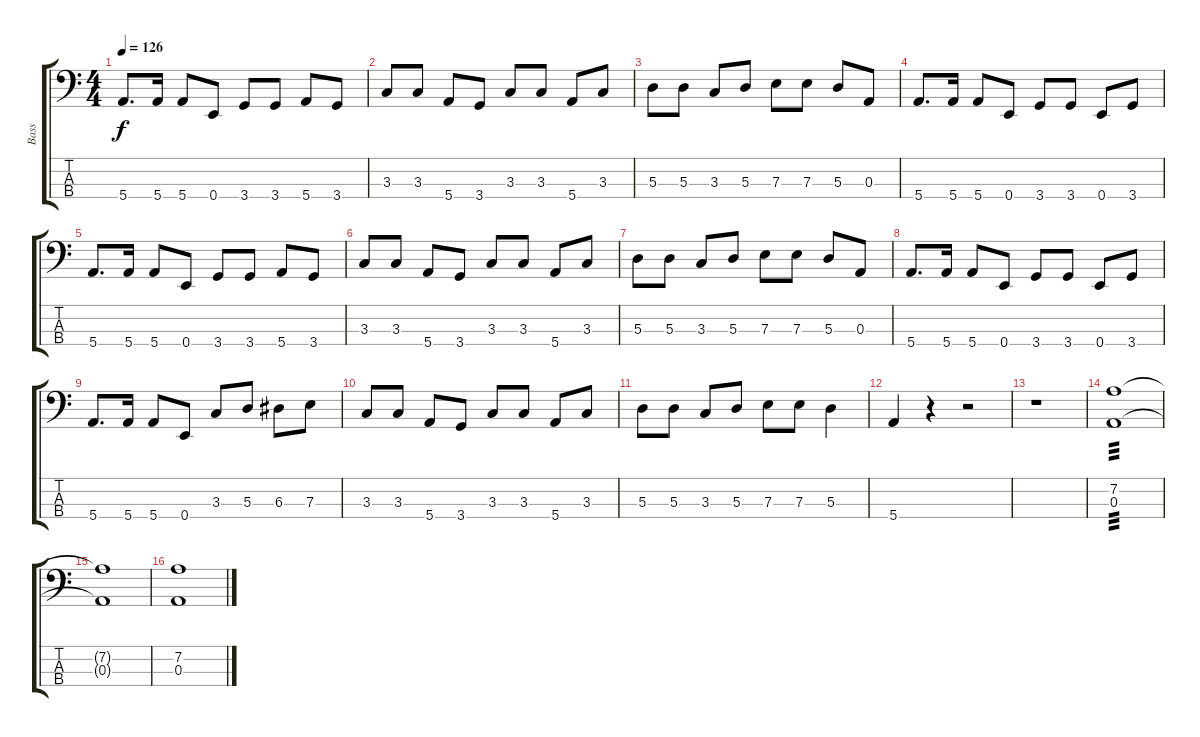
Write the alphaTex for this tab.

\track ("Bass" "Bass") {instrument electricbasspick}
\staff {score tabs}
\tuning (G2 D2 A1 E1) {hide}
\ts (4 4)
\tempo 126
\clef f4
\ks c
5.4.8{d dy f} 5.4.16 5.4.8 0.4.8 3.4.8 3.4.8 5.4.8 3.4.8 |
3.3.8 3.3.8 5.4.8 3.4.8 3.3.8 3.3.8 5.4.8 3.3.8 |
5.3.8 5.3.8 3.3.8 5.3.8 7.3.8 7.3.8 5.3.8 0.3.8 |
5.4.8{d} 5.4.16 5.4.8 0.4.8 3.4.8 3.4.8 0.4.8 3.4.8 |
5.4.8{d} 5.4.16 5.4.8 0.4.8 3.4.8 3.4.8 5.4.8 3.4.8 |
3.3.8 3.3.8 5.4.8 3.4.8 3.3.8 3.3.8 5.4.8 3.3.8 |
5.3.8 5.3.8 3.3.8 5.3.8 7.3.8 7.3.8 5.3.8 0.3.8 |
5.4.8{d} 5.4.16 5.4.8 0.4.8 3.4.8 3.4.8 0.4.8 3.4.8 |
5.4.8{d} 5.4.16 5.4.8 0.4.8 3.3.8 5.3.8 6.3.8 7.3.8 |
3.3.8 3.3.8 5.4.8 3.4.8 3.3.8 3.3.8 5.4.8 3.3.8 |
5.3.8 5.3.8 3.3.8 5.3.8 7.3.8 7.3.8 5.3.4 |
5.4.4 r.4 r.2 |
r.1 |
(7.2 0.3).1{tp 3} |
(7.2{t} 0.3{t}).1 |
(7.2 0.3).1
